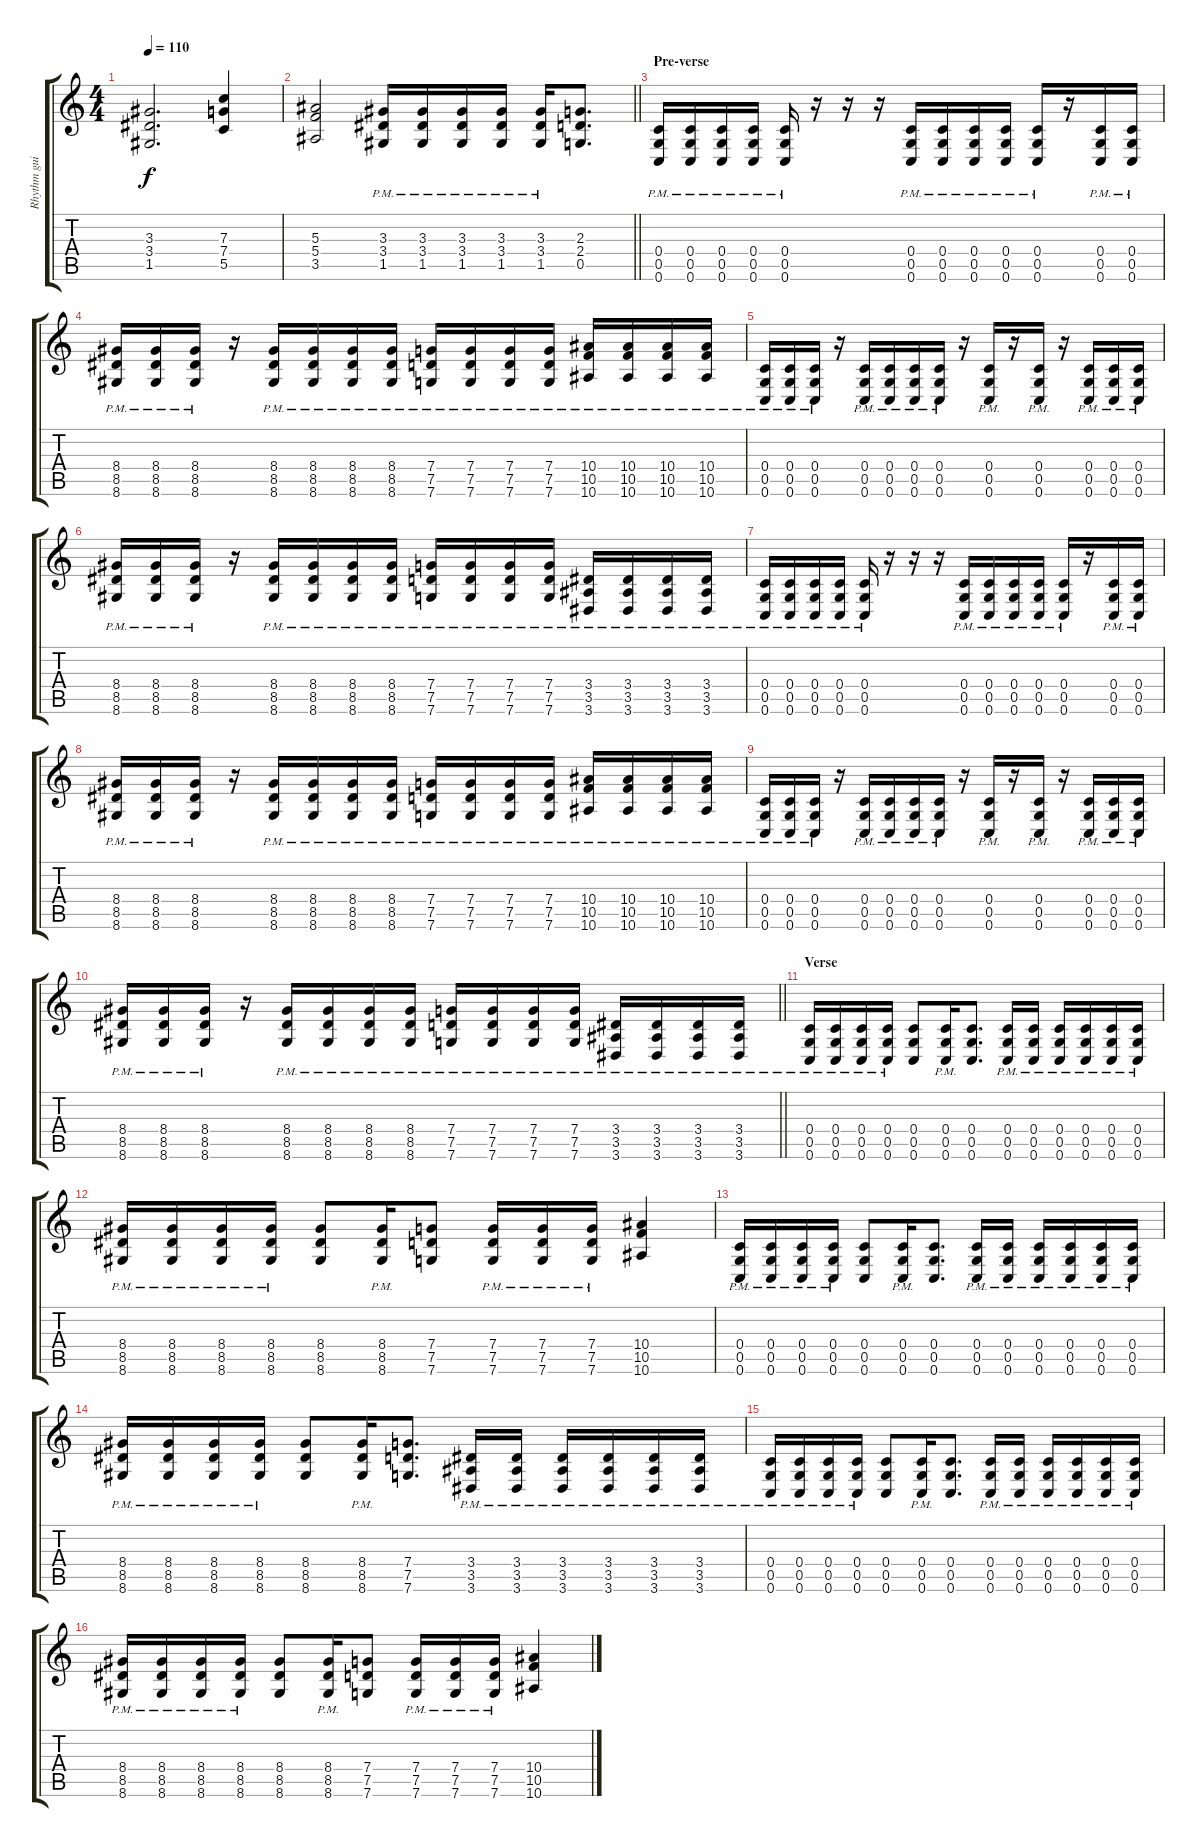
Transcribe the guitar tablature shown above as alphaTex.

\track ("Rhythm guitar" "Rhythm gui") {instrument distortionguitar}
\staff {score tabs}
\tuning (D4 A3 F3 C3 G2 C2) {hide}
\ts (4 4)
\tempo 110
\clef g2
\ks c
(3.3 3.4 1.5).2{d dy f} (7.3 7.4 5.5).4 |
\barLineRight lightlight
(5.3 5.4 3.5).2 (3.3{pm} 3.4{pm} 1.5{pm}).16 (3.3{pm} 3.4{pm} 1.5{pm}).16 (3.3{pm} 3.4{pm} 1.5{pm}).16 (3.3{pm} 3.4{pm} 1.5{pm}).16 (3.3{pm} 3.4{pm} 1.5{pm}).16 (2.3 2.4 0.5).8{d} |
\section ("" "Pre-verse")
(0.4{pm} 0.5{pm} 0.6{pm}).16 (0.4{pm} 0.5{pm} 0.6{pm}).16 (0.4{pm} 0.5{pm} 0.6{pm}).16 (0.4{pm} 0.5{pm} 0.6{pm}).16 (0.4{pm} 0.5{pm} 0.6{pm}).16 r.16 r.16 r.16 (0.4{pm} 0.5{pm} 0.6{pm}).16 (0.4{pm} 0.5{pm} 0.6{pm}).16 (0.4{pm} 0.5{pm} 0.6{pm}).16 (0.4{pm} 0.5{pm} 0.6{pm}).16 (0.4{pm} 0.5{pm} 0.6{pm}).16 r.16 (0.4{pm} 0.5{pm} 0.6{pm}).16 (0.4{pm} 0.5{pm} 0.6{pm}).16 |
(8.4{pm} 8.5{pm} 8.6{pm}).16 (8.4{pm} 8.5{pm} 8.6{pm}).16 (8.4{pm} 8.5{pm} 8.6{pm}).16 r.16 (8.4{pm} 8.5{pm} 8.6{pm}).16 (8.4{pm} 8.5{pm} 8.6{pm}).16 (8.4{pm} 8.5{pm} 8.6{pm}).16 (8.4{pm} 8.5{pm} 8.6{pm}).16 (7.4{pm} 7.5{pm} 7.6{pm}).16 (7.4{pm} 7.5{pm} 7.6{pm}).16 (7.4{pm} 7.5{pm} 7.6{pm}).16 (7.4{pm} 7.5{pm} 7.6{pm}).16 (10.4{pm} 10.5{pm} 10.6{pm}).16 (10.4{pm} 10.5{pm} 10.6{pm}).16 (10.4{pm} 10.5{pm} 10.6{pm}).16 (10.4{pm} 10.5{pm} 10.6{pm}).16 |
(0.4{pm} 0.5{pm} 0.6{pm}).16 (0.4{pm} 0.5{pm} 0.6{pm}).16 (0.4{pm} 0.5{pm} 0.6{pm}).16 r.16 (0.4{pm} 0.5{pm} 0.6{pm}).16 (0.4{pm} 0.5{pm} 0.6{pm}).16 (0.4{pm} 0.5{pm} 0.6{pm}).16 (0.4{pm} 0.5{pm} 0.6{pm}).16 r.16 (0.4{pm} 0.5{pm} 0.6{pm}).16 r.16 (0.4{pm} 0.5{pm} 0.6{pm}).16 r.16 (0.4{pm} 0.5{pm} 0.6{pm}).16 (0.4{pm} 0.5{pm} 0.6{pm}).16 (0.4{pm} 0.5{pm} 0.6{pm}).16 |
(8.4{pm} 8.5{pm} 8.6{pm}).16 (8.4{pm} 8.5{pm} 8.6{pm}).16 (8.4{pm} 8.5{pm} 8.6{pm}).16 r.16 (8.4{pm} 8.5{pm} 8.6{pm}).16 (8.4{pm} 8.5{pm} 8.6{pm}).16 (8.4{pm} 8.5{pm} 8.6{pm}).16 (8.4{pm} 8.5{pm} 8.6{pm}).16 (7.4{pm} 7.5{pm} 7.6{pm}).16 (7.4{pm} 7.5{pm} 7.6{pm}).16 (7.4{pm} 7.5{pm} 7.6{pm}).16 (7.4{pm} 7.5{pm} 7.6{pm}).16 (3.4{pm} 3.5{pm} 3.6{pm}).16 (3.4{pm} 3.5{pm} 3.6{pm}).16 (3.4{pm} 3.5{pm} 3.6{pm}).16 (3.4{pm} 3.5{pm} 3.6{pm}).16 |
(0.4{pm} 0.5{pm} 0.6{pm}).16 (0.4{pm} 0.5{pm} 0.6{pm}).16 (0.4{pm} 0.5{pm} 0.6{pm}).16 (0.4{pm} 0.5{pm} 0.6{pm}).16 (0.4{pm} 0.5{pm} 0.6{pm}).16 r.16 r.16 r.16 (0.4{pm} 0.5{pm} 0.6{pm}).16 (0.4{pm} 0.5{pm} 0.6{pm}).16 (0.4{pm} 0.5{pm} 0.6{pm}).16 (0.4{pm} 0.5{pm} 0.6{pm}).16 (0.4{pm} 0.5{pm} 0.6{pm}).16 r.16 (0.4{pm} 0.5{pm} 0.6{pm}).16 (0.4{pm} 0.5{pm} 0.6{pm}).16 |
(8.4{pm} 8.5{pm} 8.6{pm}).16 (8.4{pm} 8.5{pm} 8.6{pm}).16 (8.4{pm} 8.5{pm} 8.6{pm}).16 r.16 (8.4{pm} 8.5{pm} 8.6{pm}).16 (8.4{pm} 8.5{pm} 8.6{pm}).16 (8.4{pm} 8.5{pm} 8.6{pm}).16 (8.4{pm} 8.5{pm} 8.6{pm}).16 (7.4{pm} 7.5{pm} 7.6{pm}).16 (7.4{pm} 7.5{pm} 7.6{pm}).16 (7.4{pm} 7.5{pm} 7.6{pm}).16 (7.4{pm} 7.5{pm} 7.6{pm}).16 (10.4{pm} 10.5{pm} 10.6{pm}).16 (10.4{pm} 10.5{pm} 10.6{pm}).16 (10.4{pm} 10.5{pm} 10.6{pm}).16 (10.4{pm} 10.5{pm} 10.6{pm}).16 |
(0.4{pm} 0.5{pm} 0.6{pm}).16 (0.4{pm} 0.5{pm} 0.6{pm}).16 (0.4{pm} 0.5{pm} 0.6{pm}).16 r.16 (0.4{pm} 0.5{pm} 0.6{pm}).16 (0.4{pm} 0.5{pm} 0.6{pm}).16 (0.4{pm} 0.5{pm} 0.6{pm}).16 (0.4{pm} 0.5{pm} 0.6{pm}).16 r.16 (0.4{pm} 0.5{pm} 0.6{pm}).16 r.16 (0.4{pm} 0.5{pm} 0.6{pm}).16 r.16 (0.4{pm} 0.5{pm} 0.6{pm}).16 (0.4{pm} 0.5{pm} 0.6{pm}).16 (0.4{pm} 0.5{pm} 0.6{pm}).16 |
\barLineRight lightlight
(8.4{pm} 8.5{pm} 8.6{pm}).16 (8.4{pm} 8.5{pm} 8.6{pm}).16 (8.4{pm} 8.5{pm} 8.6{pm}).16 r.16 (8.4{pm} 8.5{pm} 8.6{pm}).16 (8.4{pm} 8.5{pm} 8.6{pm}).16 (8.4{pm} 8.5{pm} 8.6{pm}).16 (8.4{pm} 8.5{pm} 8.6{pm}).16 (7.4{pm} 7.5{pm} 7.6{pm}).16 (7.4{pm} 7.5{pm} 7.6{pm}).16 (7.4{pm} 7.5{pm} 7.6{pm}).16 (7.4{pm} 7.5{pm} 7.6{pm}).16 (3.4{pm} 3.5{pm} 3.6{pm}).16 (3.4{pm} 3.5{pm} 3.6{pm}).16 (3.4{pm} 3.5{pm} 3.6{pm}).16 (3.4{pm} 3.5{pm} 3.6{pm}).16 |
\section ("" "Verse")
(0.4{pm} 0.5{pm} 0.6{pm}).16 (0.4{pm} 0.5{pm} 0.6{pm}).16 (0.4{pm} 0.5{pm} 0.6{pm}).16 (0.4{pm} 0.5{pm} 0.6{pm}).16 (0.4 0.5 0.6).8 (0.4{pm} 0.5{pm} 0.6{pm}).16 (0.4 0.5 0.6).8{d} (0.4{pm} 0.5{pm} 0.6{pm}).16 (0.4{pm} 0.5{pm} 0.6{pm}).16 (0.4{pm} 0.5{pm} 0.6{pm}).16 (0.4{pm} 0.5{pm} 0.6{pm}).16 (0.4{pm} 0.5{pm} 0.6{pm}).16 (0.4{pm} 0.5{pm} 0.6{pm}).16 |
(8.4{pm} 8.5{pm} 8.6{pm}).16 (8.4{pm} 8.5{pm} 8.6{pm}).16 (8.4{pm} 8.5{pm} 8.6{pm}).16 (8.4{pm} 8.5{pm} 8.6{pm}).16 (8.4 8.5 8.6).8 (8.4{pm} 8.5{pm} 8.6{pm}).16 (7.4 7.5 7.6).8 (7.4{pm} 7.5{pm} 7.6{pm}).16 (7.4{pm} 7.5{pm} 7.6{pm}).16 (7.4{pm} 7.5{pm} 7.6{pm}).16 (10.4 10.5 10.6).4 |
(0.4{pm} 0.5{pm} 0.6{pm}).16 (0.4{pm} 0.5{pm} 0.6{pm}).16 (0.4{pm} 0.5{pm} 0.6{pm}).16 (0.4{pm} 0.5{pm} 0.6{pm}).16 (0.4 0.5 0.6).8 (0.4{pm} 0.5{pm} 0.6{pm}).16 (0.4 0.5 0.6).8{d} (0.4{pm} 0.5{pm} 0.6{pm}).16 (0.4{pm} 0.5{pm} 0.6{pm}).16 (0.4{pm} 0.5{pm} 0.6{pm}).16 (0.4{pm} 0.5{pm} 0.6{pm}).16 (0.4{pm} 0.5{pm} 0.6{pm}).16 (0.4{pm} 0.5{pm} 0.6{pm}).16 |
(8.4{pm} 8.5{pm} 8.6{pm}).16 (8.4{pm} 8.5{pm} 8.6{pm}).16 (8.4{pm} 8.5{pm} 8.6{pm}).16 (8.4{pm} 8.5{pm} 8.6{pm}).16 (8.4 8.5 8.6).8 (8.4{pm} 8.5{pm} 8.6{pm}).16 (7.4 7.5 7.6).8{d} (3.4{pm} 3.5{pm} 3.6{pm}).16 (3.4{pm} 3.5{pm} 3.6{pm}).16 (3.4{pm} 3.5{pm} 3.6{pm}).16 (3.4{pm} 3.5{pm} 3.6{pm}).16 (3.4{pm} 3.5{pm} 3.6{pm}).16 (3.4{pm} 3.5{pm} 3.6{pm}).16 |
(0.4{pm} 0.5{pm} 0.6{pm}).16 (0.4{pm} 0.5{pm} 0.6{pm}).16 (0.4{pm} 0.5{pm} 0.6{pm}).16 (0.4{pm} 0.5{pm} 0.6{pm}).16 (0.4 0.5 0.6).8 (0.4{pm} 0.5{pm} 0.6{pm}).16 (0.4 0.5 0.6).8{d} (0.4{pm} 0.5{pm} 0.6{pm}).16 (0.4{pm} 0.5{pm} 0.6{pm}).16 (0.4{pm} 0.5{pm} 0.6{pm}).16 (0.4{pm} 0.5{pm} 0.6{pm}).16 (0.4{pm} 0.5{pm} 0.6{pm}).16 (0.4{pm} 0.5{pm} 0.6{pm}).16 |
(8.4{pm} 8.5{pm} 8.6{pm}).16 (8.4{pm} 8.5{pm} 8.6{pm}).16 (8.4{pm} 8.5{pm} 8.6{pm}).16 (8.4{pm} 8.5{pm} 8.6{pm}).16 (8.4 8.5 8.6).8 (8.4{pm} 8.5{pm} 8.6{pm}).16 (7.4 7.5 7.6).8 (7.4{pm} 7.5{pm} 7.6{pm}).16 (7.4{pm} 7.5{pm} 7.6{pm}).16 (7.4{pm} 7.5{pm} 7.6{pm}).16 (10.4 10.5 10.6).4
